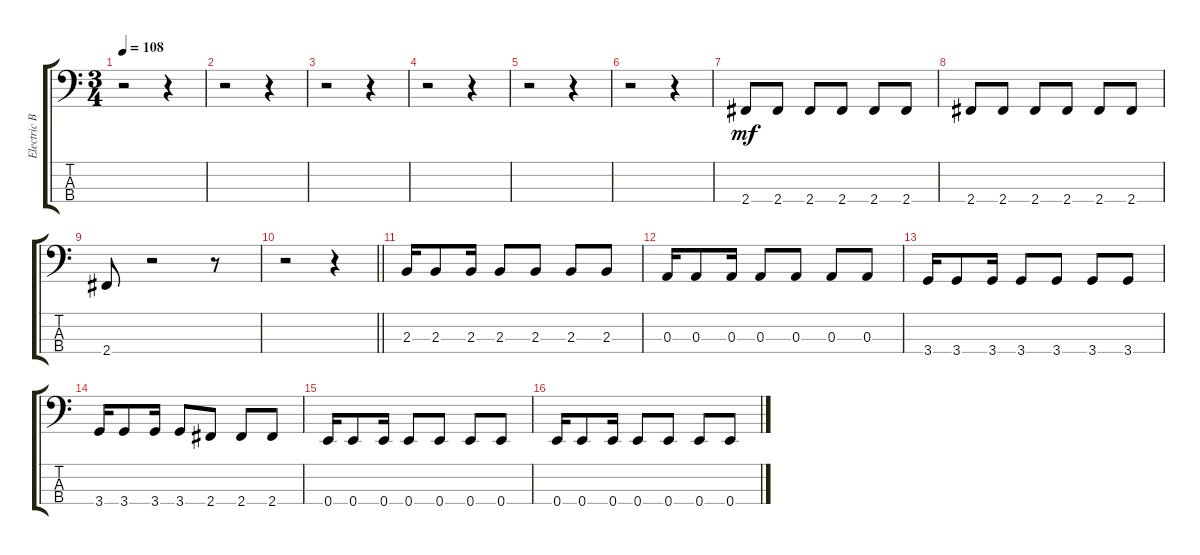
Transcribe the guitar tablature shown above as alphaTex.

\track ("Electric Bass" "Electric B") {instrument electricbassfinger}
\staff {score tabs}
\tuning (G2 D2 A1 E1) {hide}
\ts (3 4)
\tempo 108
\clef f4
\ks c
r.2{dy mf} r.4 |
r.2 r.4 |
r.2 r.4 |
r.2 r.4 |
r.2 r.4 |
r.2 r.4 |
2.4.8 2.4.8 2.4.8 2.4.8 2.4.8 2.4.8 |
2.4.8 2.4.8 2.4.8 2.4.8 2.4.8 2.4.8 |
2.4.8 r.2 r.8 |
\barLineRight lightlight
r.2 r.4 |
2.3.16 2.3.8 2.3.16 2.3.8 2.3.8 2.3.8 2.3.8 |
0.3.16 0.3.8 0.3.16 0.3.8 0.3.8 0.3.8 0.3.8 |
3.4.16 3.4.8 3.4.16 3.4.8 3.4.8 3.4.8 3.4.8 |
3.4.16 3.4.8 3.4.16 3.4.8 2.4.8 2.4.8 2.4.8 |
0.4.16 0.4.8 0.4.16 0.4.8 0.4.8 0.4.8 0.4.8 |
0.4.16 0.4.8 0.4.16 0.4.8 0.4.8 0.4.8 0.4.8
